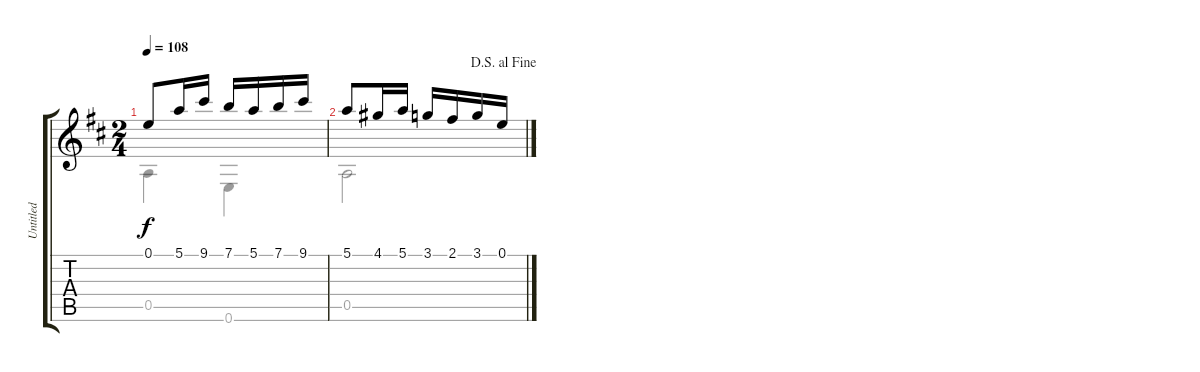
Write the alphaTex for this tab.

\track ("Untitled" "Untitled") {instrument acousticguitarnylon}
\staff {score tabs}
\tuning (E4 B3 G3 D3 A2 E2) {hide}
\voice
\ts (2 4)
\tempo 108
\clef g2
\ks d
0.1.8{dy f} 5.1.16 9.1.16 7.1.16 5.1.16 7.1.16 9.1.16 |
\jump dalsegnoalfine
5.1.8 4.1.16 5.1.16 3.1.16 2.1.16 3.1.16 0.1.16
\voice
\clef g2
\ottava regular
\simile none
\ks d
0.5.4{dy f} 0.6.4 |
0.5.2
